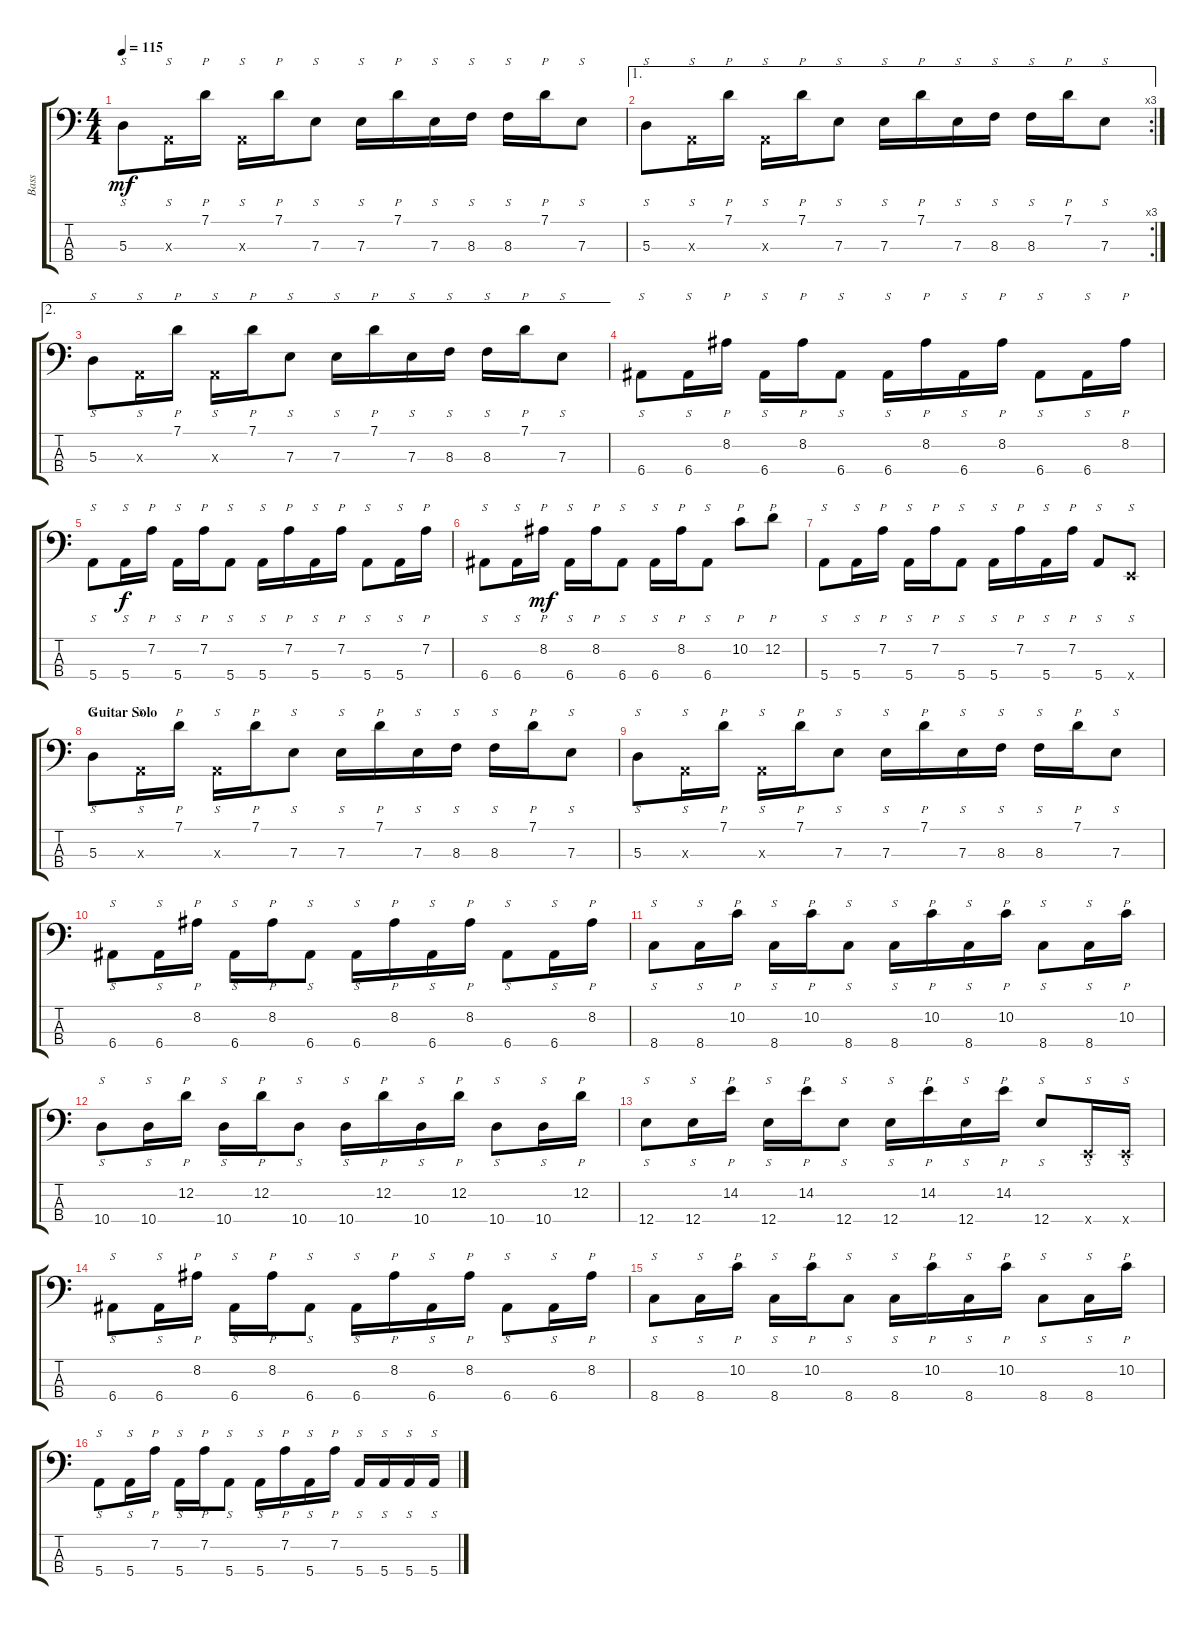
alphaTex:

\track ("Bass" "Bass") {instrument electricbassfinger}
\staff {score tabs}
\tuning (G2 D2 A1 E1) {hide}
\ts (4 4)
\tempo 115
\clef f4
\ks c
5.3.8{s dy mf} 0.3{x}.16{s} 7.1.16{p} 0.3{x}.16{s} 7.1.16{p} 7.3.8{s} 7.3.16{s} 7.1.16{p} 7.3.16{s} 8.3.16{s} 8.3.16{s} 7.1.16{p} 7.3.8{s} |
\ae 1
\rc 3
5.3.8{s} 0.3{x}.16{s} 7.1.16{p} 0.3{x}.16{s} 7.1.16{p} 7.3.8{s} 7.3.16{s} 7.1.16{p} 7.3.16{s} 8.3.16{s} 8.3.16{s} 7.1.16{p} 7.3.8{s} |
\ae 2
5.3.8{s} 0.3{x}.16{s} 7.1.16{p} 0.3{x}.16{s} 7.1.16{p} 7.3.8{s} 7.3.16{s} 7.1.16{p} 7.3.16{s} 8.3.16{s} 8.3.16{s} 7.1.16{p} 7.3.8{s} |
6.4.8{s} 6.4.16{s} 8.2.16{p} 6.4.16{s} 8.2.16{p} 6.4.8{s} 6.4.16{s} 8.2.16{p} 6.4.16{s} 8.2.16{p} 6.4.8{s} 6.4.16{s} 8.2.16{p} |
5.4.8{s} 5.4.16{s dy f} 7.2.16{p} 5.4.16{s} 7.2.16{p} 5.4.8{s} 5.4.16{s} 7.2.16{p} 5.4.16{s} 7.2.16{p} 5.4.8{s} 5.4.16{s} 7.2.16{p} |
6.4.8{s} 6.4.16{s} 8.2.16{p dy mf} 6.4.16{s} 8.2.16{p} 6.4.8{s} 6.4.16{s} 8.2.16{p} 6.4.8{s} 10.2.8{p} 12.2.8{p} |
5.4.8{s} 5.4.16{s} 7.2.16{p} 5.4.16{s} 7.2.16{p} 5.4.8{s} 5.4.16{s} 7.2.16{p} 5.4.16{s} 7.2.16{p} 5.4.8{s} 0.4{x}.8{s} |
\section ("" "Guitar Solo")
5.3.8{s} 0.3{x}.16{s} 7.1.16{p} 0.3{x}.16{s} 7.1.16{p} 7.3.8{s} 7.3.16{s} 7.1.16{p} 7.3.16{s} 8.3.16{s} 8.3.16{s} 7.1.16{p} 7.3.8{s} |
5.3.8{s} 0.3{x}.16{s} 7.1.16{p} 0.3{x}.16{s} 7.1.16{p} 7.3.8{s} 7.3.16{s} 7.1.16{p} 7.3.16{s} 8.3.16{s} 8.3.16{s} 7.1.16{p} 7.3.8{s} |
6.4.8{s} 6.4.16{s} 8.2.16{p} 6.4.16{s} 8.2.16{p} 6.4.8{s} 6.4.16{s} 8.2.16{p} 6.4.16{s} 8.2.16{p} 6.4.8{s} 6.4.16{s} 8.2.16{p} |
8.4.8{s} 8.4.16{s} 10.2.16{p} 8.4.16{s} 10.2.16{p} 8.4.8{s} 8.4.16{s} 10.2.16{p} 8.4.16{s} 10.2.16{p} 8.4.8{s} 8.4.16{s} 10.2.16{p} |
10.4.8{s} 10.4.16{s} 12.2.16{p} 10.4.16{s} 12.2.16{p} 10.4.8{s} 10.4.16{s} 12.2.16{p} 10.4.16{s} 12.2.16{p} 10.4.8{s} 10.4.16{s} 12.2.16{p} |
12.4.8{s} 12.4.16{s} 14.2.16{p} 12.4.16{s} 14.2.16{p} 12.4.8{s} 12.4.16{s} 14.2.16{p} 12.4.16{s} 14.2.16{p} 12.4.8{s} 0.4{x}.16{s} 0.4{x}.16{s} |
6.4.8{s} 6.4.16{s} 8.2.16{p} 6.4.16{s} 8.2.16{p} 6.4.8{s} 6.4.16{s} 8.2.16{p} 6.4.16{s} 8.2.16{p} 6.4.8{s} 6.4.16{s} 8.2.16{p} |
8.4.8{s} 8.4.16{s} 10.2.16{p} 8.4.16{s} 10.2.16{p} 8.4.8{s} 8.4.16{s} 10.2.16{p} 8.4.16{s} 10.2.16{p} 8.4.8{s} 8.4.16{s} 10.2.16{p} |
5.4.8{s} 5.4.16{s} 7.2.16{p} 5.4.16{s} 7.2.16{p} 5.4.8{s} 5.4.16{s} 7.2.16{p} 5.4.16{s} 7.2.16{p} 5.4.16{s} 5.4.16{s} 5.4.16{s} 5.4.16{s}
